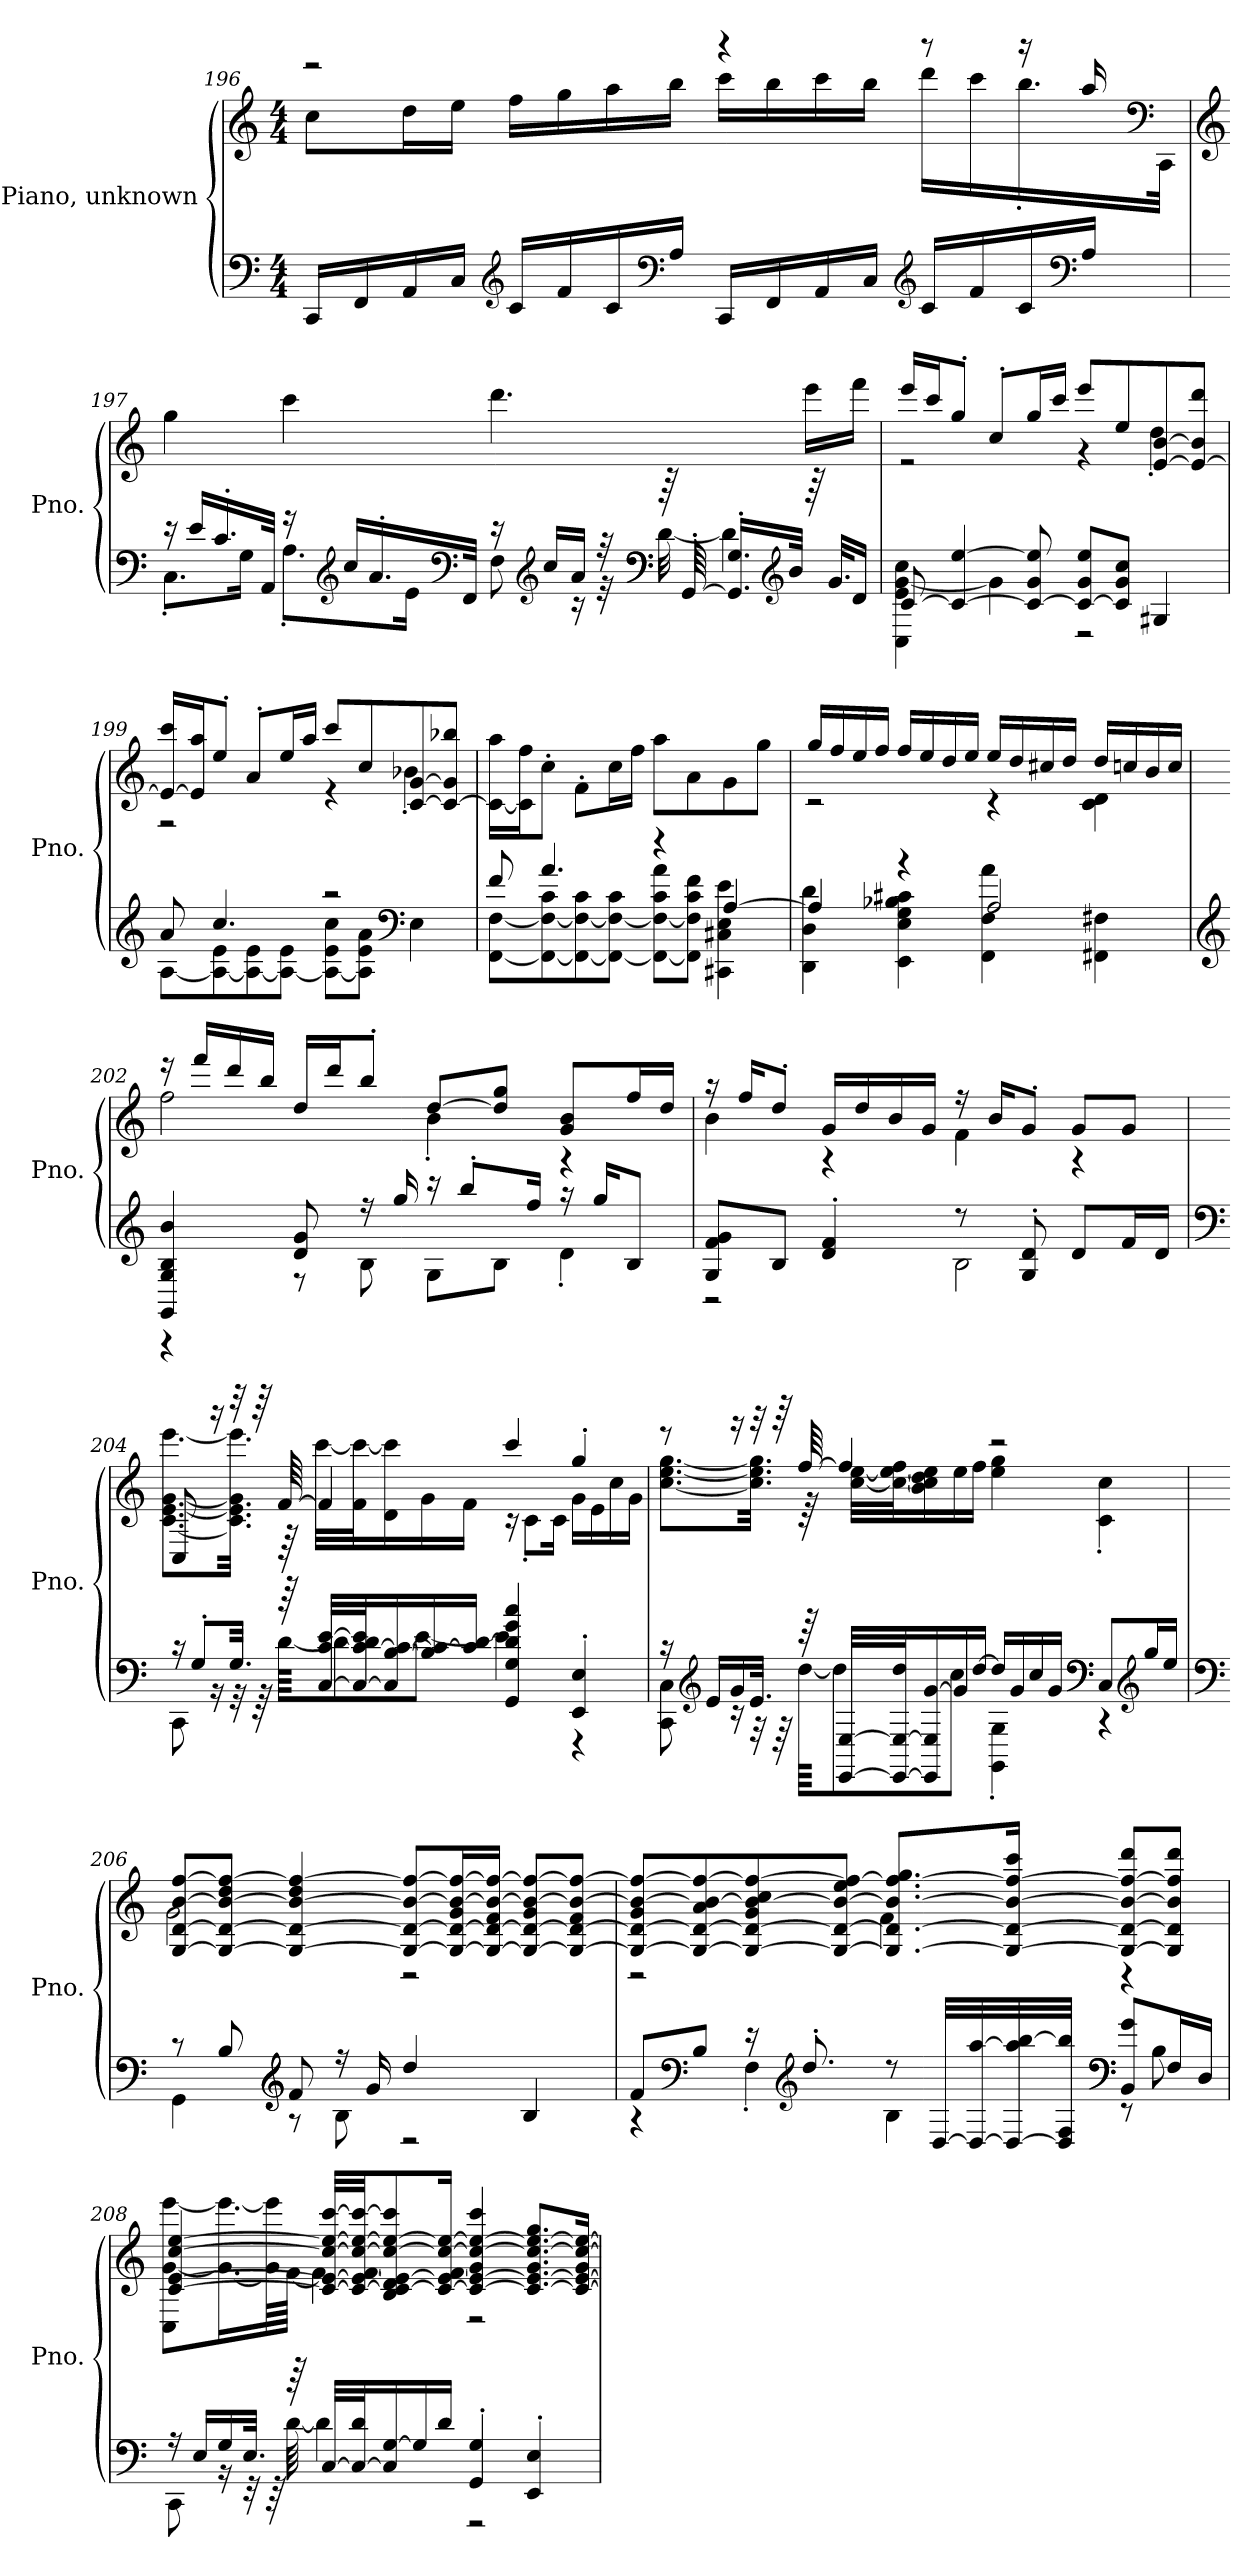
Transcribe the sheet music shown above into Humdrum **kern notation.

**kern	**kern
*part1	*part1
*staff2	*staff1
*I"Piano, unknown	*
*I'Pno.	*
*clefF4	*clefG2
*k[]	*k[]
*M4/4	*M4/4
=196	=196
*	*^
16CC/LL	2r	8cc\L
16FF/	.	.
16AA/	.	16dd\L
16C/JJ	.	16ee\JJ
*clefG2	*	*
16c/LL	.	16ff\LL
16f/	.	16gg\
16c/	.	16aa\
*clefF4	*	*
16A/JJ	.	16bb\JJ
16CC/LL	4r	16ccc\LL
16FF/	.	16bb\
16AA/	.	16ccc\
16C/JJ	.	16bb\JJ
*clefG2	*	*
16c/LL	8r	16ddd\LL
16f/	.	16ccc\
16c/	16r	16.bb'\
*clefF4	*	*
16A/JJ	16aa/	.
*	*clefF4	*
.	.	32CC\JJk
*	*v	*v
!!LO:PB:g=z
=197	=197
*	*clefG2
*^	*
16r	8.C'\L	4gg\
16e/LL	.	.
16.c'/	.	.
.	16G\Jk	.
32AA/JJk	.	.
16r	8.A'\L	4ccc\
*clefG2	*	*
16cc/LL	.	.
16.a'/	.	.
.	16e\Jk	.
*clefF4	*	*
32FF/JJk	.	.
16r	8F\	4.ddd\
*clefG2	*	*
16cc/LL	.	.
16a/JJ	16r	.
32r	32r	.
*clefF4	*	*
64r	[32d\	.
[64GG'/	.	.
16.GG/]' 16.G/'LL	4d\]	.
*clefG2	*	*
32b/JJk	.	.
64r	.	16eee\LL
32.g/KLL	.	.
16d/JJ	.	16fff\JJ
!!LO:LB:g=z
=198	=198	=198
*	*	*^
[8c/	4C\ 4e\ [4g\ 4cc\	16eee/LL	2r
.	.	16ccc/J	.
4c/_ [4ee/	.	8gg'/J	.
.	4g\]	8cc'/L	.
8c/_ 8g/ 8ee/]	.	16gg/L	.
.	.	16ccc/JJ	.
8c/_ 8g/ 8ee/L	2r	8eee/L	4r
8c/] 8g/ 8cc/J	.	8ee/	.
4G#X/	.	[8e/ [8b/	4dd'\
.	.	8e/_ 8b/] 8ddd/J	.
=199	=199	=199	=199
8a/	[8A\L	16e/_ 16ccc/LL	2r
.	.	16e/] 16aa/J	.
4.cc/	8A\_ 8e\	8ee'/J	.
.	8A\_ 8e\	8a'/L	.
.	8A\_ 8e\J	16ee/L	.
.	.	16aa/JJ	.
2r	8A\_ 8e\ 8cc\L	8ccc/L	4r
.	8A\] 8e\ 8a\J	8cc/	.
*clefF4	*	*	*
.	4E\	[8c/ [8g/	4b-X'\
.	.	8c/_ 8g/] 8bb-X/J	.
*	*	*v	*v
=200	=200	=200
8f/	[8FF\ [8F\L	16c\_ 16aa\LL
.	.	16c\] 16ff\J
4.a/	8FF\_ 8F\_ 8c\	8cc'\J
.	8FF\_ 8F\_ 8c\	8f'\L
.	8FF\_ 8F\_ 8c\J	16cc\L
.	.	16ff\JJ
4r	8FF\_ 8F\_ 8c\ 8a\L	8aa\L
.	8FF\] 8F\] 8c\ 8f\J	8a\
[4A/	4CC#X\ 4C#X\ 4E\ 4e\	8g\
.	.	8gg\J
!!LO:LB:g=z
=201	=201	=201
*	*	*^
4A/]	4DD\ 4D\ 4d\	16gg/LL	2r
.	.	16ff/	.
.	.	16ee/	.
.	.	16ff/JJ	.
4r	4EE\ 4E\ 4G\ 4B-X\ 4c#X\	16ff/LL	.
.	.	16ee/	.
.	.	16dd/	.
.	.	16ee/JJ	.
2A/	4FF\ 4F\ 4a\	16ee/LL	4r
.	.	16dd/	.
.	.	16cc#X/	.
.	.	16dd/JJ	.
.	4FF#X\ 4F#X\	16dd/LL	4c\ 4d\
.	.	16ccn/	.
.	.	16b/	.
.	.	16cc/JJ	.
=202	=202	=202	=202
*clefG2	*	*	*
4GG/ 4G/ 4B/ 4b/	4r	16r	2ff\
.	.	16fff/LL	.
.	.	16ddd/	.
.	.	16bb/JJ	.
8d/ 8g/	8r	16dd/LL	.
.	.	16ddd/J	.
16r	8B\	8bb'/J	.
16gg/	.	.	.
16r	8G\L	[8dd/L	4b'\
8bb'/L	.	.	.
.	8B\J	8dd/] 8gg/J	.
16ff/Jk	.	.	.
16r	4d'\	8g/ 8b/L	4r
16gg/KL	.	.	.
8B/J	.	16ff/L	.
.	.	16dd/JJ	.
!!LO:LB:g=z	!!
=203	=203	=203	=203
8G/ 8f/ 8g/L	2r	16r	4b\
.	.	16ff/KL	.
8B/J	.	8dd'/J	.
4d/' 4f/'	.	16g/LL	4r
.	.	16dd/	.
.	.	16b/	.
.	.	16g/JJ	.
8r	2B\	16r	4f\
.	.	16b/KL	.
8G/' 8d/'	.	8g'/J	.
8d/L	.	8g/L	4r
16f/L	.	8g/J	.
16d/JJ	.	.	.
=204	=204	=204	=204
*clefF4	*	*	*
16r	8CC\	8C/	[8.c\ [8.e\ [8.g\ [8.eee\L
8G'/L	.	.	.
.	16r	16r	.
32.G/Jkk	32r	32r	32.c\] 32.e\] 32.g\] 32.eee\]Jkk
.	64r	64r	.
64r	[64d\KKKL	[64f/	64r
[32C/ [32c/ [32e/LLL	8d\]	4f/]	[32ccc\LLL
32C/_ 32c/_ 32d/ 32e/]J	.	.	32f\ 32ccc\_J
16C/] [16B/ 16c/_	.	.	16d\ 16ccc\]
16B/] 16c/_	[8e\J	.	16g\
16c/] [16d/JJ	.	.	16f\JJ
4GG/ 4G/ 4d/] 4g/ 4cc/	4e\]	4ccc/	16r
.	.	.	8c'\L
.	.	.	16c\Jk
4EE/' 4E/'	4r	4gg'/	16g\LL
.	.	.	16e\
.	.	.	16cc\
.	.	.	16g\JJ
!!LO:LB:g=z	!!
=205	=205	=205	=205
16r	8CC\ 8C\	8r	[8.cc\ [8.ee\ [8.gg\L
*clefG2	*	*	*
16e/LL	.	.	.
16g/	16r	16r	.
32.e/JJk	32r	32r	32.cc\] 32.ee\] 32.gg\]Jkk
.	64r	64r	.
64r	[64dd\KKKL	[64ff/	64r
[32EE/ [32E/LLL	8dd\]	4ff/]	[32cc\ [32ee\LLL
32EE/_ 32E/_ 32dd/J	.	.	32cc\_ 32ee\_ 32ff\J
16EE/] 16E/] [16g/	.	.	16b\ 16cc\] 16dd\ 16ee\]
16g/]	8cc\J	.	16ee\
[16dd/JJ	.	.	16ff\JJ
16dd/LL]	4GG\' 4G\'	2r	4ee\ 4gg\
16g/	.	.	.
16cc/	.	.	.
16g/JJ	.	.	.
*clefF4	*	*	*
8C/L	4r	.	4c\' 4cc\'
*clefG2	*	*	*
16gg/L	.	.	.
16ee/JJ	.	.	.
=206	=206	=206	=206
*clefF4	*	*	*
8r	4GG\	[8G/ [8d/ [8b/ [8ff/L	2g\
8B/	.	8G/_ 8d/_ 8b/_ 8dd/ 8ff/_J	.
*clefG2	*	*	*
8f/	8r	4G/_ 4d/_ 4b/_ 4dd/ 4ff/_	.
16r	8B\	.	.
16g/	.	.	.
4dd/	2r	8G/_ 8d/_ 8b/_ 8ff/_L	2r
.	.	16G/_ 16d/_ 16g/ 16b/_ 16ff/_L	.
.	.	16G/_ 16d/_ 16f/ 16b/_ 16ff/_JJ	.
4B/	.	8G/_ 8d/_ 8g/ 8b/_ 8ff/_L	.
.	.	8G/_ 8d/_ 8f/ 8b/_ 8ff/_J	.
!!LO:LB:g=z	!!
=207	=207	=207	=207
8f/L	4r	8G/_ 8d/_ 8g/ 8b/_ 8ff/_L	2r
*clefF4	*	*	*
8B/J	.	8G/_ 8d/_ 8a/ 8b/_ 8ff/_	.
16r	4F'\	8G/_ 8d/_ 8g/ 8b/_ 8cc/ 8ff/_	.
*clefG2	*	*	*
8.dd'/	.	.	.
.	.	8G/_ 8d/_ 8b/_ 8ee/ 8ff/_J	.
8r	4B\	8.G/_ 8.d/_ 8.b/_ 8.ff/_ 8.gg/L	4f\
[32D/LLL	.	.	.
32D/_ [32aa/	.	.	.
32D/_ 32aa/] [32bb/	.	16G/_ 16d/_ 16b/_ 16ff/_ 16ccc/Jk	.
32D/] 32F/ 32bb/]JJJ	.	.	.
*clefF4	*	*	*
8BB/ 8g/L	8r	8G/_ 8d/_ 8b/_ 8ff/_ 8ddd/L	4r
16F/L	8B\	8G/] 8d/] 8b/] 8ff/] 8ddd/J	.
16D/JJ	.	.	.
=208	=208	=208	=208
16r	8CC\	[4c/ [4e/ [4cc/ [4ee/	8C\ [8g\ [8eee\L
16E/LL	.	.	.
16G/	16r	.	16.g\_ 16.eee\_L
32.E/JJk	32r	.	.
.	64r	.	64g\] 64eee\]LL
64r	[64d\	.	[64f\JJJJ
[32C/LLL	4d\]	32c/_ 32e/_ 32cc/_ 32ee/_ [32ccc/LLL	4f\]
32C/_ 32d/J	.	32c/_ 32e/_ 32f/ 32cc/_ 32ee/_ 32ccc/_JJ	.
16C/] [16G/	.	8B/ 8c/_ 8d/ 8e/_ 8cc/_ 8ee/_ 8ccc/]	.
16G/]	.	.	.
16d/JJ	.	16c/_ 16e/_ 16f/ 16cc/_ 16ee/_Jk	.
4GG/' 4G/'	2r	4c/_ 4e/_ 4g/ 4cc/_ 4ee/_ 4ccc/	2r
4EE/' 4E/'	.	8.c/_ 8.e/_ 8.g/ 8.cc/_ 8.ee/_ 8.gg/L	.
.	.	16c/_ 16e/_ 16g/ 16cc/_ 16ee/_Jk	.
*v	*v	*	*
*	*v	*v
=	=
*-	*-
